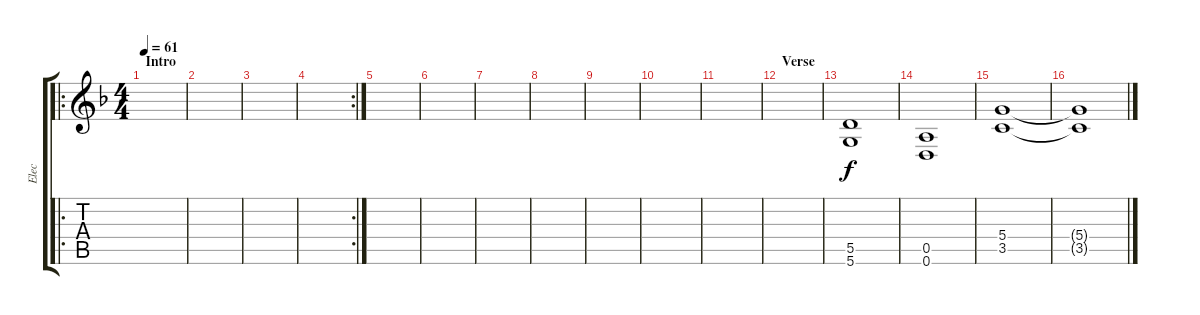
\track ("Elec" "Elec") {instrument overdrivenguitar}
\staff {score tabs}
\tuning (E4 B3 G3 D3 A2 D2) {hide}
\ro
\ts (4 4)
\section ("" "Intro")
\tempo 61
\clef g2
\ks f
|
|
|
\rc 2
|
|
|
|
|
|
|
|
\section ("" "Verse")
|
(5.5 5.6).1 |
(0.5 0.6).1 |
(5.4 3.5).1 |
(5.4{t} 3.5{t}).1
